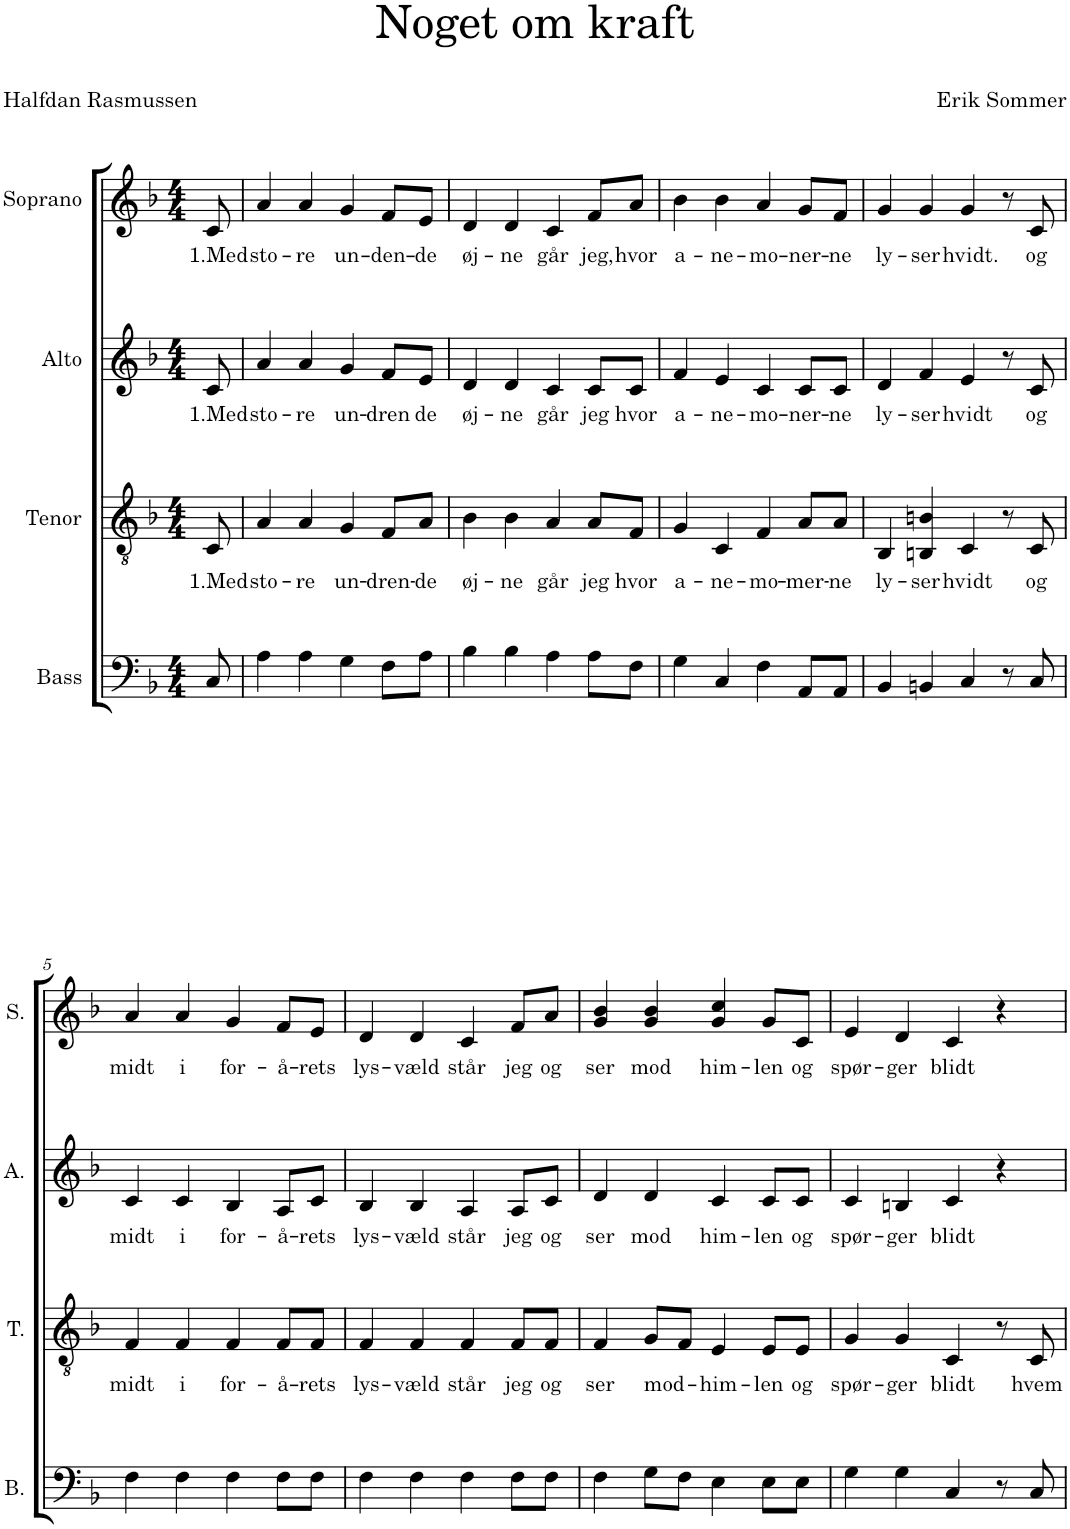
**kern	**kern	**text	**kern	**text	**kern	**text
*part4	*part3	*part3	*part2	*part2	*part1	*part1
*staff4	*staff3	*staff3	*staff2	*staff2	*staff1	*staff1
*I"Bass	*I"Tenor	*	*I"Alto	*	*I"Soprano	*
*I'B.	*I'T.	*	*I'A.	*	*I'S.	*
*clefF4	*clefGv2	*	*clefG2	*	*clefG2	*
*k[b-]	*k[b-]	*	*k[b-]	*	*k[b-]	*
*M4/4	*M4/4	*	*M4/4	*	*M4/4	*
=	=	=	=	=	=	=
!	!	!LO:LY:b	!	!LO:LY:b	!	!LO:LY:b
8C/	8C/	1.Med	8c/	1.Med	8c/	1.Med
=1	=1	=1	=1	=1	=1	=1
!	!	!LO:LY:b	!	!LO:LY:b	!	!LO:LY:b
4A\	4A/	sto-	4a/	sto-	4a/	sto-
!	!	!LO:LY:b	!	!LO:LY:b	!	!LO:LY:b
4A\	4A/	-re	4a/	-re	4a/	-re
!	!	!LO:LY:b	!	!LO:LY:b	!	!LO:LY:b
4G\	4G/	un-	4g/	un-	4g/	un-
!	!	!LO:LY:b	!	!LO:LY:b	!	!LO:LY:b
8F\L	8F/L	-dren-	8f/L	-dren	8f/L	-den-
!	!	!LO:LY:b	!	!LO:LY:b	!	!LO:LY:b
8A\J	8A/J	-de	8e/J	de	8e/J	-de
=2	=2	=2	=2	=2	=2	=2
!	!	!LO:LY:b	!	!LO:LY:b	!	!LO:LY:b
4B-\	4B-\	øj-	4d/	øj-	4d/	øj-
!	!	!LO:LY:b	!	!LO:LY:b	!	!LO:LY:b
4B-\	4B-\	-ne	4d/	-ne	4d/	-ne
!	!	!LO:LY:b	!	!LO:LY:b	!	!LO:LY:b
4A\	4A/	går	4c/	går	4c/	går
!	!	!LO:LY:b	!	!LO:LY:b	!	!LO:LY:b
8A\L	8A/L	jeg	8c/L	jeg	8f/L	jeg,
!	!	!LO:LY:b	!	!LO:LY:b	!	!LO:LY:b
8F\J	8F/J	hvor	8c/J	hvor	8a/J	hvor
=3	=3	=3	=3	=3	=3	=3
!	!	!LO:LY:b	!	!LO:LY:b	!	!LO:LY:b
4G\	4G/	a-	4f/	a-	4b-\	a-
!	!	!LO:LY:b	!	!LO:LY:b	!	!LO:LY:b
4C/	4C/	-ne-	4e/	-ne-	4b-\	-ne-
!	!	!LO:LY:b	!	!LO:LY:b	!	!LO:LY:b
4F\	4F/	-mo-	4c/	-mo-	4a/	-mo-
!	!	!LO:LY:b	!	!LO:LY:b	!	!LO:LY:b
8AA/L	8A/L	-mer-	8c/L	-ner-	8g/L	-ner-
!	!	!LO:LY:b	!	!LO:LY:b	!	!LO:LY:b
8AA/J	8A/J	-ne	8c/J	-ne	8f/J	-ne
=4	=4	=4	=4	=4	=4	=4
!	!	!LO:LY:b	!	!LO:LY:b	!	!LO:LY:b
4BB-/	4BB-/	ly-	4d/	ly-	4g/	ly-
!	!	!LO:LY:b	!	!LO:LY:b	!	!LO:LY:b
4BBn/	4BBn/ 4Bn/	-ser	4f/	-ser	4g/	-ser
!	!	!LO:LY:b	!	!LO:LY:b	!	!LO:LY:b
4C/	4C/	hvidt	4e/	hvidt	4g/	hvidt.
8r	8r	.	8r	.	8r	.
!	!	!LO:LY:b	!	!LO:LY:b	!	!LO:LY:b
8C/	8C/	og	8c/	og	8c/	og
!!LO:LB:g=z
=5	=5	=5	=5	=5	=5	=5
!	!	!LO:LY:b	!	!LO:LY:b	!	!LO:LY:b
4F\	4F/	midt	4c/	midt	4a/	midt
!	!	!LO:LY:b	!	!LO:LY:b	!	!LO:LY:b
4F\	4F/	i	4c/	i	4a/	i
!	!	!LO:LY:b	!	!LO:LY:b	!	!LO:LY:b
4F\	4F/	for-	4B-/	for-	4g/	for-
!	!	!LO:LY:b	!	!LO:LY:b	!	!LO:LY:b
8F\L	8F/L	-å-	8A/L	-å-	8f/L	-å-
!	!	!LO:LY:b	!	!LO:LY:b	!	!LO:LY:b
8F\J	8F/J	-rets	8c/J	-rets	8e/J	-rets
=6	=6	=6	=6	=6	=6	=6
!	!	!LO:LY:b	!	!LO:LY:b	!	!LO:LY:b
4F\	4F/	lys-	4B-/	lys-	4d/	lys-
!	!	!LO:LY:b	!	!LO:LY:b	!	!LO:LY:b
4F\	4F/	-væld	4B-/	-væld	4d/	-væld
!	!	!LO:LY:b	!	!LO:LY:b	!	!LO:LY:b
4F\	4F/	står	4A/	står	4c/	står
!	!	!LO:LY:b	!	!LO:LY:b	!	!LO:LY:b
8F\L	8F/L	jeg	8A/L	jeg	8f/L	jeg
!	!	!LO:LY:b	!	!LO:LY:b	!	!LO:LY:b
8F\J	8F/J	og	8c/J	og	8a/J	og
=7	=7	=7	=7	=7	=7	=7
!	!	!LO:LY:b	!	!LO:LY:b	!	!LO:LY:b
4F\	4F/	ser	4d/	ser	4g/ 4b-/	ser
!	!	!LO:LY:b	!	!LO:LY:b	!	!LO:LY:b
8G\L	8G/L	mod-	4d/	mod	4g/ 4b-/	mod
8F\J	8F/J	.	.	.	.	.
!	!	!LO:LY:b	!	!LO:LY:b	!	!LO:LY:b
4E\	4E/	-him-	4c/	him-	4g/ 4cc/	him-
!	!	!LO:LY:b	!	!LO:LY:b	!	!LO:LY:b
8E\L	8E/L	-len	8c/L	-len	8g/L	-len
!	!	!LO:LY:b	!	!LO:LY:b	!	!LO:LY:b
8E\J	8E/J	og	8c/J	og	8c/J	og
=8	=8	=8	=8	=8	=8	=8
!	!	!LO:LY:b	!	!LO:LY:b	!	!LO:LY:b
4G\	4G/	spør-	4c/	spør-	4e/	spør-
!	!	!LO:LY:b	!	!LO:LY:b	!	!LO:LY:b
4G\	4G/	-ger	4Bn/	-ger	4d/	-ger
!	!	!LO:LY:b	!	!LO:LY:b	!	!LO:LY:b
4C/	4C/	blidt	4c/	blidt	4c/	blidt
8r	8r	.	4r	.	4r	.
!	!	!LO:LY:b	!	!	!	!
8C/	8C/	hvem	.	.	.	.
=	=	=	=	=	=	=
*-	*-	*-	*-	*-	*-	*-
